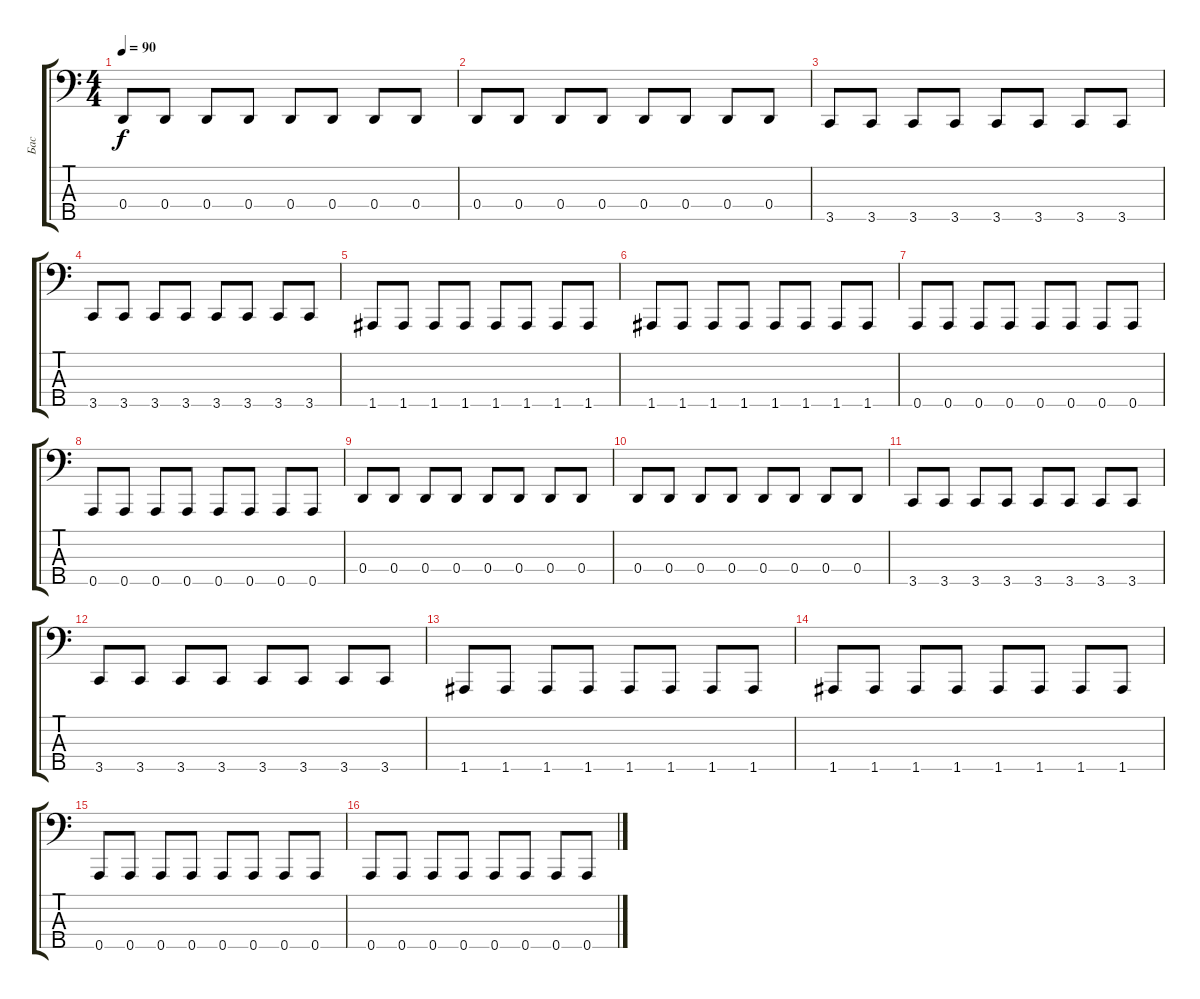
\track ("Бас" "Бас") {instrument electricbassfinger}
\staff {score tabs}
\tuning (F2 C2 G1 D1 A0) {hide}
\ts (4 4)
\tempo 90
\clef f4
\ks c
0.4.8{dy f} 0.4.8 0.4.8 0.4.8 0.4.8 0.4.8 0.4.8 0.4.8 |
0.4.8 0.4.8 0.4.8 0.4.8 0.4.8 0.4.8 0.4.8 0.4.8 |
3.5.8 3.5.8 3.5.8 3.5.8 3.5.8 3.5.8 3.5.8 3.5.8 |
3.5.8 3.5.8 3.5.8 3.5.8 3.5.8 3.5.8 3.5.8 3.5.8 |
1.5.8 1.5.8 1.5.8 1.5.8 1.5.8 1.5.8 1.5.8 1.5.8 |
1.5.8 1.5.8 1.5.8 1.5.8 1.5.8 1.5.8 1.5.8 1.5.8 |
0.5.8 0.5.8 0.5.8 0.5.8 0.5.8 0.5.8 0.5.8 0.5.8 |
0.5.8 0.5.8 0.5.8 0.5.8 0.5.8 0.5.8 0.5.8 0.5.8 |
0.4.8 0.4.8 0.4.8 0.4.8 0.4.8 0.4.8 0.4.8 0.4.8 |
0.4.8 0.4.8 0.4.8 0.4.8 0.4.8 0.4.8 0.4.8 0.4.8 |
3.5.8 3.5.8 3.5.8 3.5.8 3.5.8 3.5.8 3.5.8 3.5.8 |
3.5.8 3.5.8 3.5.8 3.5.8 3.5.8 3.5.8 3.5.8 3.5.8 |
1.5.8 1.5.8 1.5.8 1.5.8 1.5.8 1.5.8 1.5.8 1.5.8 |
1.5.8 1.5.8 1.5.8 1.5.8 1.5.8 1.5.8 1.5.8 1.5.8 |
0.5.8 0.5.8 0.5.8 0.5.8 0.5.8 0.5.8 0.5.8 0.5.8 |
0.5.8 0.5.8 0.5.8 0.5.8 0.5.8 0.5.8 0.5.8 0.5.8
